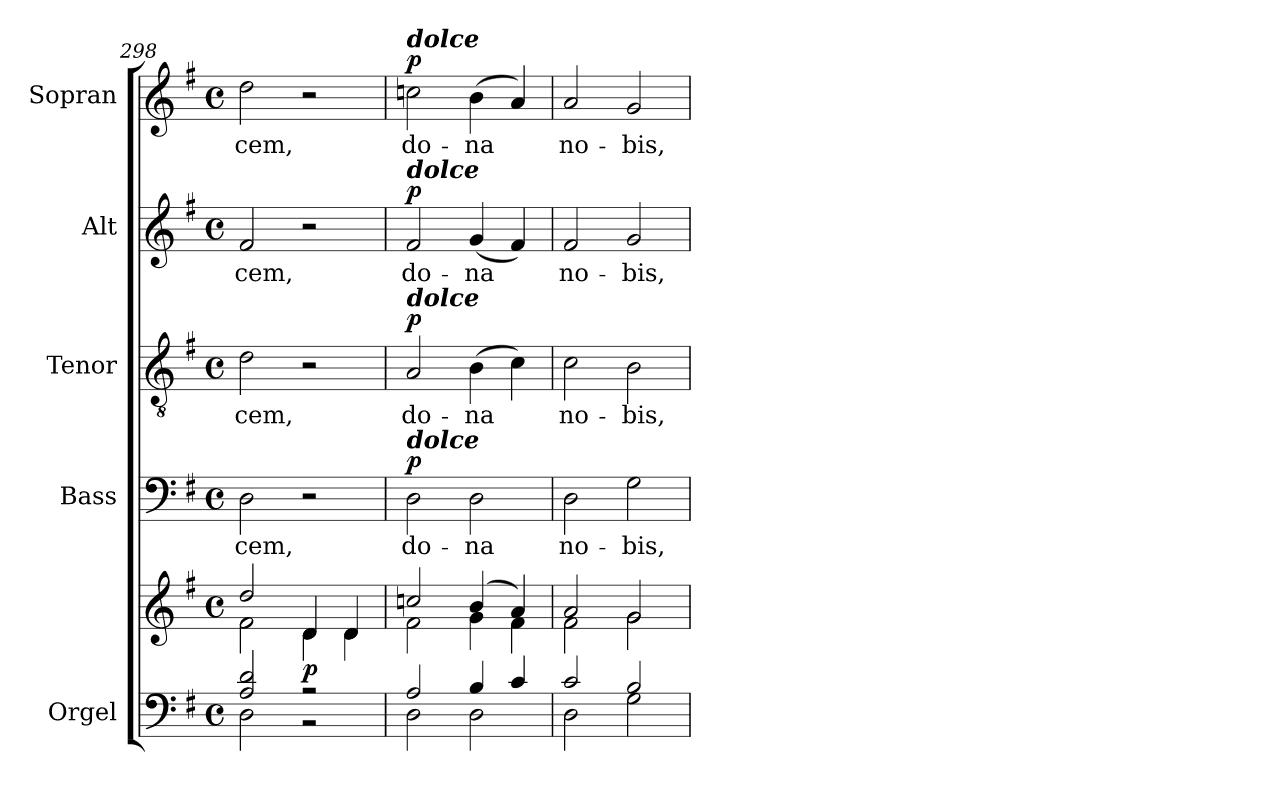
**kern	**kern	**dynam	**kern	**text	**dynam	**kern	**text	**dynam	**kern	**text	**dynam	**kern	**text	**dynam
*part5	*part5	*part5	*part4	*part4	*part4	*part3	*part3	*part3	*part2	*part2	*part2	*part1	*part1	*part1
*staff6	*staff5	*staff5/6	*staff4	*staff4	*staff4	*staff3	*staff3	*staff3	*staff2	*staff2	*staff2	*staff1	*staff1	*staff1
*I"Orgel	*	*	*I"Bass	*	*	*I"Tenor	*	*	*I"Alt	*	*	*I"Sopran	*	*
*I'Org.	*	*	*I'B.	*	*	*I'T.	*	*	*I'A.	*	*	*I'S.	*	*
*clefF4	*clefG2	*	*clefF4	*	*	*clefGv2	*	*	*clefG2	*	*	*clefG2	*	*
*k[f#]	*k[f#]	*	*k[f#]	*	*	*k[f#]	*	*	*k[f#]	*	*	*k[f#]	*	*
*G:	*G:	*	*G:	*	*	*G:	*	*	*G:	*	*	*G:	*	*
*M4/4	*M4/4	*	*M4/4	*	*	*M4/4	*	*	*M4/4	*	*	*M4/4	*	*
*met(c)	*met(c)	*	*met(c)	*	*	*met(c)	*	*	*met(c)	*	*	*met(c)	*	*
=298	=298	=298	=298	=298	=298	=298	=298	=298	=298	=298	=298	=298	=298	=298
*^	*^	*	*	*	*	*	*	*	*	*	*	*	*	*
!	!	!	!	!	!	!LO:LY:b	!	!	!LO:LY:b	!	!	!LO:LY:b	!	!	!LO:LY:b	!
2A/ 2d/	2D\	2dd/	2f#\	.	2D\	-cem,	.	2d\	-cem,	.	2f#/	-cem,	.	2dd\	-cem,	.
!	!	!	!	!LO:DY:b	!	!	!	!	!	!	!	!	!	!	!	!
2r	2r	4d/	4d\	p	2r	.	.	2r	.	.	2r	.	.	2r	.	.
.	.	4d/	4d\	.	.	.	.	.	.	.	.	.	.	.	.	.
=299	=299	=299	=299	=299	=299	=299	=299	=299	=299	=299	=299	=299	=299	=299	=299	=299
!	!	!	!	!	!	!	!	!	!	!	!	!	!	!LO:TX:a:Bi:t=dolce	!	!
!	!	!	!	!	!	!	!	!	!	!	!LO:TX:a:Bi:t=dolce	!	!	!	!	!
!	!	!	!	!	!	!	!	!LO:TX:a:Bi:t=dolce	!	!	!	!	!	!	!	!
!	!	!	!	!	!LO:TX:a:Bi:t=dolce	!	!	!	!	!	!	!	!	!	!	!
!	!	!	!	!	!	!LO:LY:b	!LO:DY:a	!	!LO:LY:b	!LO:DY:a	!	!LO:LY:b	!LO:DY:a	!	!LO:LY:b	!LO:DY:a
2A/	2D\	2ccn/	2f#\	.	2D\	do-	p	2A/	do-	p	2f#/	do-	p	2ccn\	do-	p
!	!	!	!	!	!	!LO:LY:b	!	!	!LO:LY:b	!	!	!LO:LY:b	!	!	!LO:LY:b	!
4B/	2D\	(4b/	4g\	.	2D\	-na	.	(>4B\	-na	.	(<4g/	-na	.	(>4b\	-na	.
4c/	.	4a/)	4f#\	.	.	.	.	4c\)	.	.	4f#/)	.	.	4a/)	.	.
=300	=300	=300	=300	=300	=300	=300	=300	=300	=300	=300	=300	=300	=300	=300	=300	=300
!	!	!	!	!	!	!LO:LY:b	!	!	!LO:LY:b	!	!	!LO:LY:b	!	!	!LO:LY:b	!
2c/	2D\	2a/	2f#\	.	2D\	no-	.	2c\	no-	.	2f#/	no-	.	2a/	no-	.
!	!	!	!	!	!	!LO:LY:b	!	!	!LO:LY:b	!	!	!LO:LY:b	!	!	!LO:LY:b	!
2B/	2G\	2g/	2g\	.	2G\	-bis,	.	2B\	-bis,	.	2g/	-bis,	.	2g/	-bis,	.
*v	*v	*	*	*	*	*	*	*	*	*	*	*	*	*	*	*
*	*v	*v	*	*	*	*	*	*	*	*	*	*	*	*	*
=	=	=	=	=	=	=	=	=	=	=	=	=	=	=
*-	*-	*-	*-	*-	*-	*-	*-	*-	*-	*-	*-	*-	*-	*-
